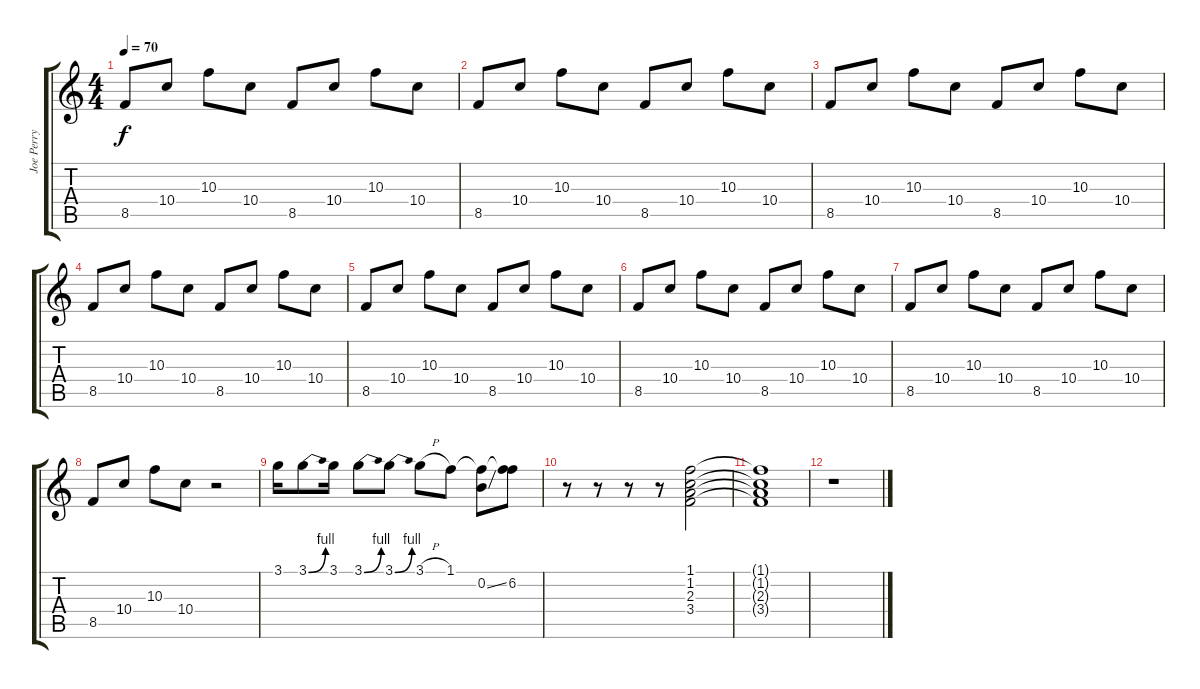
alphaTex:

\track ("Joe Perry (Solo)" "Joe Perry ") {instrument electricguitarmuted}
\staff {score tabs}
\tuning (E4 B3 G3 D3 A2 E2) {hide}
\ts (4 4)
\tempo 70
\clef g2
\ks c
8.5.8{dy f} 10.4.8 10.3.8 10.4.8 8.5.8 10.4.8 10.3.8 10.4.8 |
8.5.8 10.4.8 10.3.8 10.4.8 8.5.8 10.4.8 10.3.8 10.4.8 |
8.5.8 10.4.8 10.3.8 10.4.8 8.5.8 10.4.8 10.3.8 10.4.8 |
8.5.8 10.4.8 10.3.8 10.4.8 8.5.8 10.4.8 10.3.8 10.4.8 |
8.5.8 10.4.8 10.3.8 10.4.8 8.5.8 10.4.8 10.3.8 10.4.8 |
8.5.8 10.4.8 10.3.8 10.4.8 8.5.8 10.4.8 10.3.8 10.4.8 |
8.5.8 10.4.8 10.3.8 10.4.8 8.5.8 10.4.8 10.3.8 10.4.8 |
8.5.8 10.4.8 10.3.8 10.4.8 r.2 |
3.1.16 3.1{be (bend 0 0 60 4)}.8 3.1.16 3.1{be (bend 0 0 60 4)}.8 3.1{be (bend 0 0 60 4)}.8 3.1{h}.8 1.1.8 (1.1{t} 0.2{ss}).8 (1.1{t} 6.2).8 |
r.8 r.8 r.8 r.8 (1.1 1.2 2.3 3.4).2 |
(1.1{t} 1.2{t} 2.3{t} 3.4{t}).1 |
r.1
